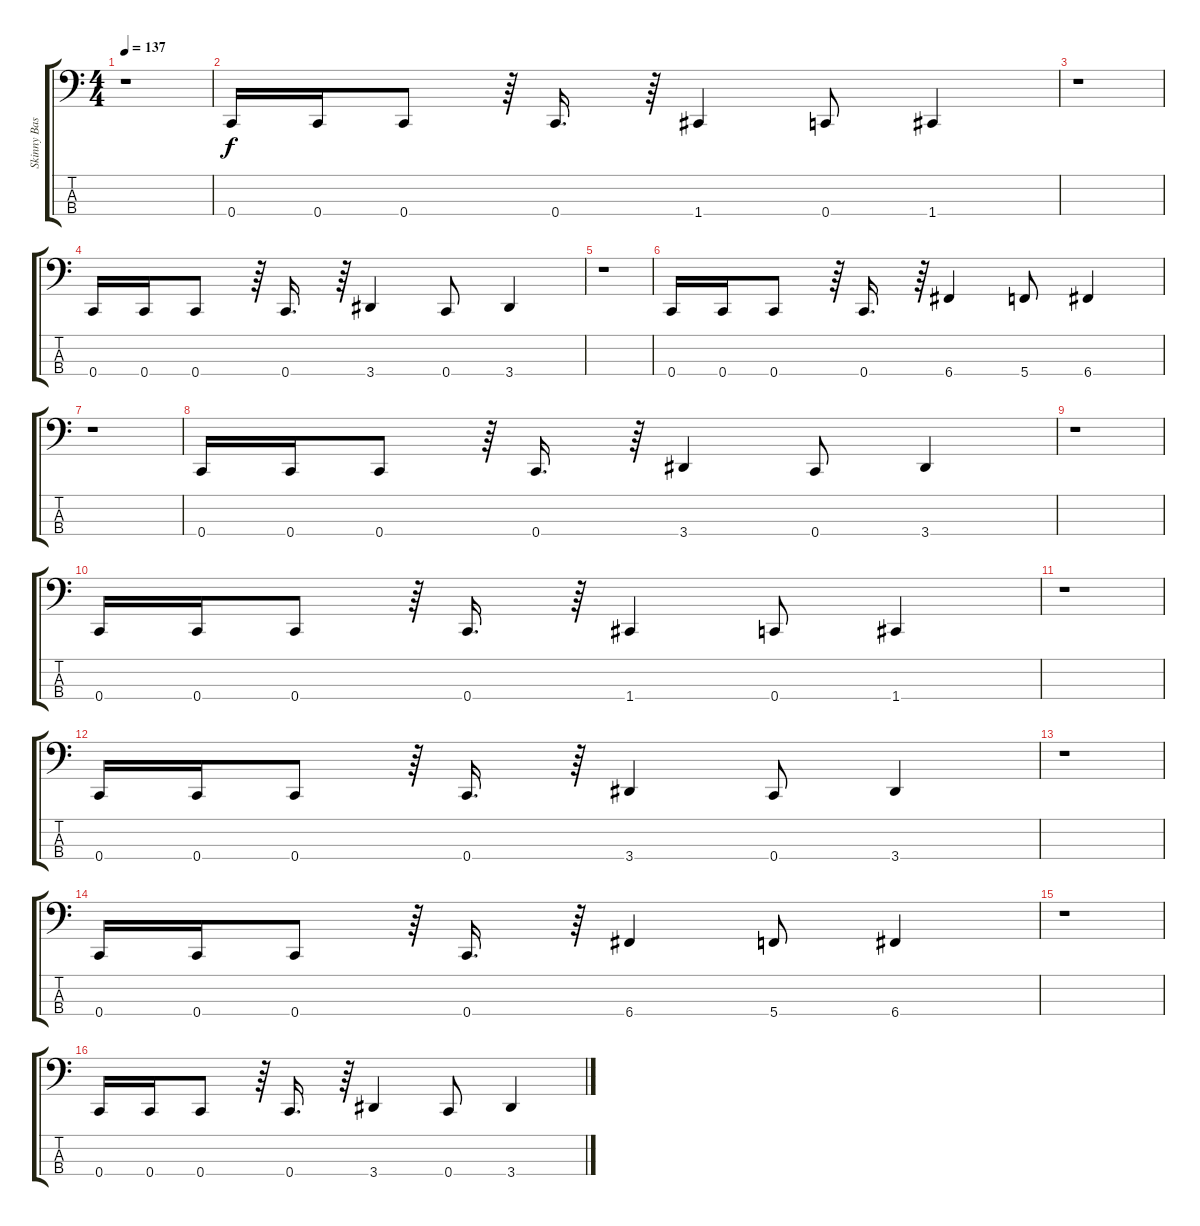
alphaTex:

\track ("Skinny Bass" "Skinny Bas") {instrument electricbassfinger}
\staff {score tabs}
\tuning (F2 C2 G1 C1) {hide}
\ts (4 4)
\tempo 137
\clef f4
\ks c
r.1{dy f} |
0.4.16 0.4.16 0.4.8 r.64 0.4.16{d} r.64 1.4.4 0.4.8 1.4.4 |
r.1 |
0.4.16 0.4.16 0.4.8 r.64 0.4.16{d} r.64 3.4.4 0.4.8 3.4.4 |
r.1 |
0.4.16 0.4.16 0.4.8 r.64 0.4.16{d} r.64 6.4.4 5.4.8 6.4.4 |
r.1 |
0.4.16 0.4.16 0.4.8 r.64 0.4.16{d} r.64 3.4.4 0.4.8 3.4.4 |
r.1 |
0.4.16 0.4.16 0.4.8 r.64 0.4.16{d} r.64 1.4.4 0.4.8 1.4.4 |
r.1 |
0.4.16 0.4.16 0.4.8 r.64 0.4.16{d} r.64 3.4.4 0.4.8 3.4.4 |
r.1 |
0.4.16 0.4.16 0.4.8 r.64 0.4.16{d} r.64 6.4.4 5.4.8 6.4.4 |
r.1 |
0.4.16 0.4.16 0.4.8 r.64 0.4.16{d} r.64 3.4.4 0.4.8 3.4.4
